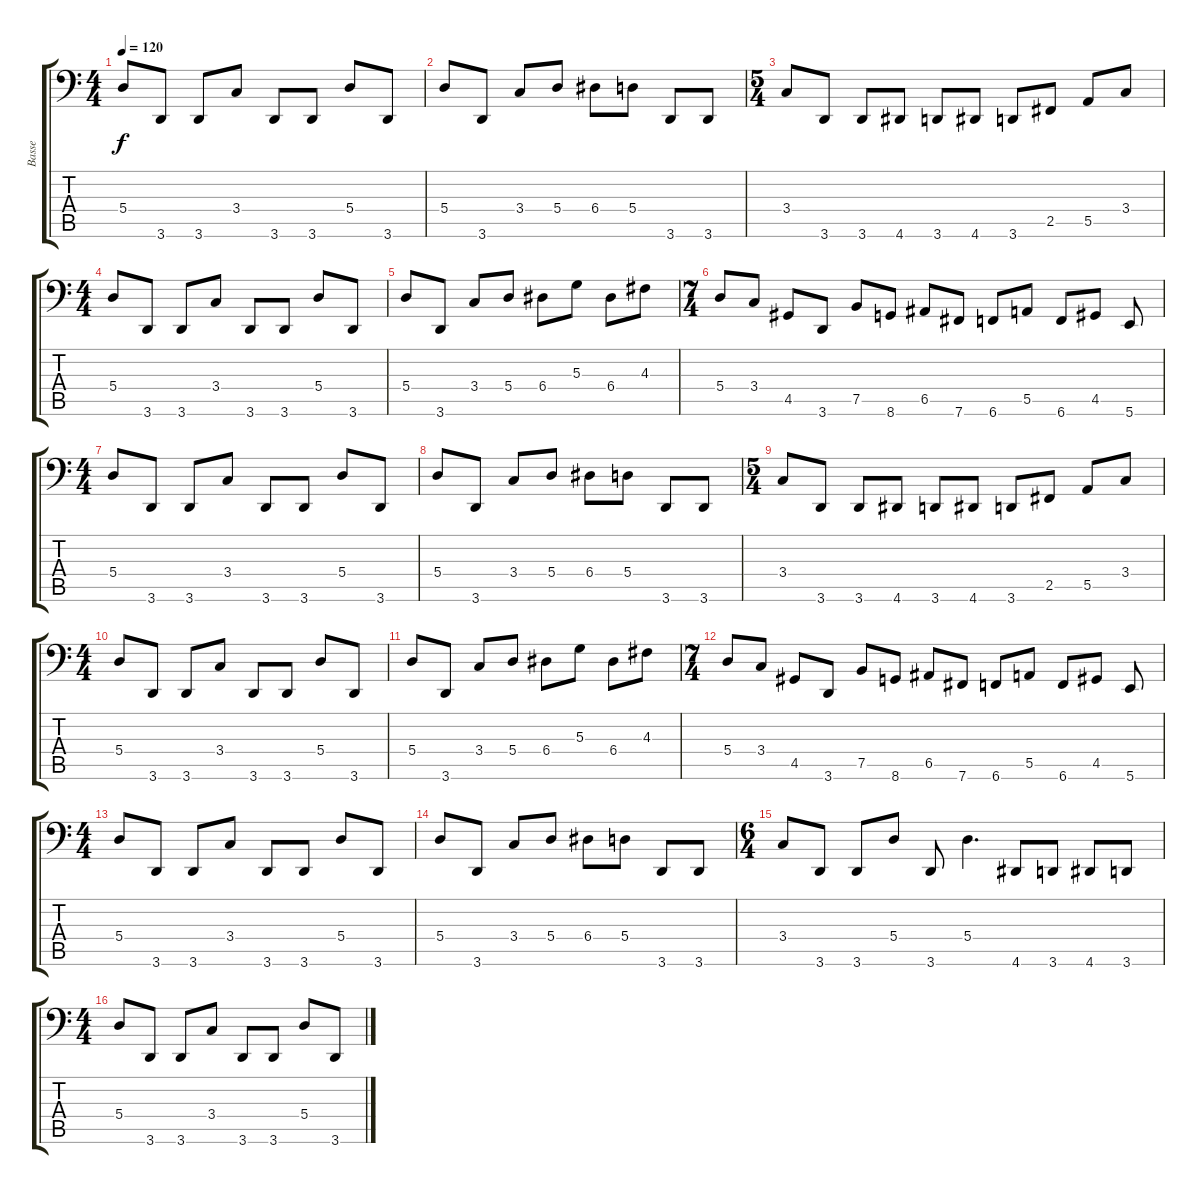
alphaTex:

\track ("Basse" "Basse") {instrument electricbassfinger}
\staff {score tabs}
\tuning (C3 G2 D2 A1 E1 B0) {hide}
\ts (4 4)
\tempo 120
\clef f4
\ks c
5.4.8{dy f} 3.6.8 3.6.8 3.4.8 3.6.8 3.6.8 5.4.8 3.6.8 |
5.4.8 3.6.8 3.4.8 5.4.8 6.4.8 5.4.8 3.6.8 3.6.8 |
\ts (5 4)
3.4.8 3.6.8 3.6.8 4.6.8 3.6.8 4.6.8 3.6.8 2.5.8 5.5.8 3.4.8 |
\ts (4 4)
5.4.8 3.6.8 3.6.8 3.4.8 3.6.8 3.6.8 5.4.8 3.6.8 |
5.4.8 3.6.8 3.4.8 5.4.8 6.4.8 5.3.8 6.4.8 4.3.8 |
\ts (7 4)
5.4.8 3.4.8 4.5.8 3.6.8 7.5.8 8.6.8 6.5.8 7.6.8 6.6.8 5.5.8 6.6.8 4.5.8 5.6.8 |
\ts (4 4)
5.4.8 3.6.8 3.6.8 3.4.8 3.6.8 3.6.8 5.4.8 3.6.8 |
5.4.8 3.6.8 3.4.8 5.4.8 6.4.8 5.4.8 3.6.8 3.6.8 |
\ts (5 4)
3.4.8 3.6.8 3.6.8 4.6.8 3.6.8 4.6.8 3.6.8 2.5.8 5.5.8 3.4.8 |
\ts (4 4)
5.4.8 3.6.8 3.6.8 3.4.8 3.6.8 3.6.8 5.4.8 3.6.8 |
5.4.8 3.6.8 3.4.8 5.4.8 6.4.8 5.3.8 6.4.8 4.3.8 |
\ts (7 4)
5.4.8 3.4.8 4.5.8 3.6.8 7.5.8 8.6.8 6.5.8 7.6.8 6.6.8 5.5.8 6.6.8 4.5.8 5.6.8 |
\ts (4 4)
5.4.8 3.6.8 3.6.8 3.4.8 3.6.8 3.6.8 5.4.8 3.6.8 |
5.4.8 3.6.8 3.4.8 5.4.8 6.4.8 5.4.8 3.6.8 3.6.8 |
\ts (6 4)
3.4.8 3.6.8 3.6.8 5.4.8 3.6.8 5.4.4{d} 4.6.8 3.6.8 4.6.8 3.6.8 |
\ts (4 4)
5.4.8 3.6.8 3.6.8 3.4.8 3.6.8 3.6.8 5.4.8 3.6.8
